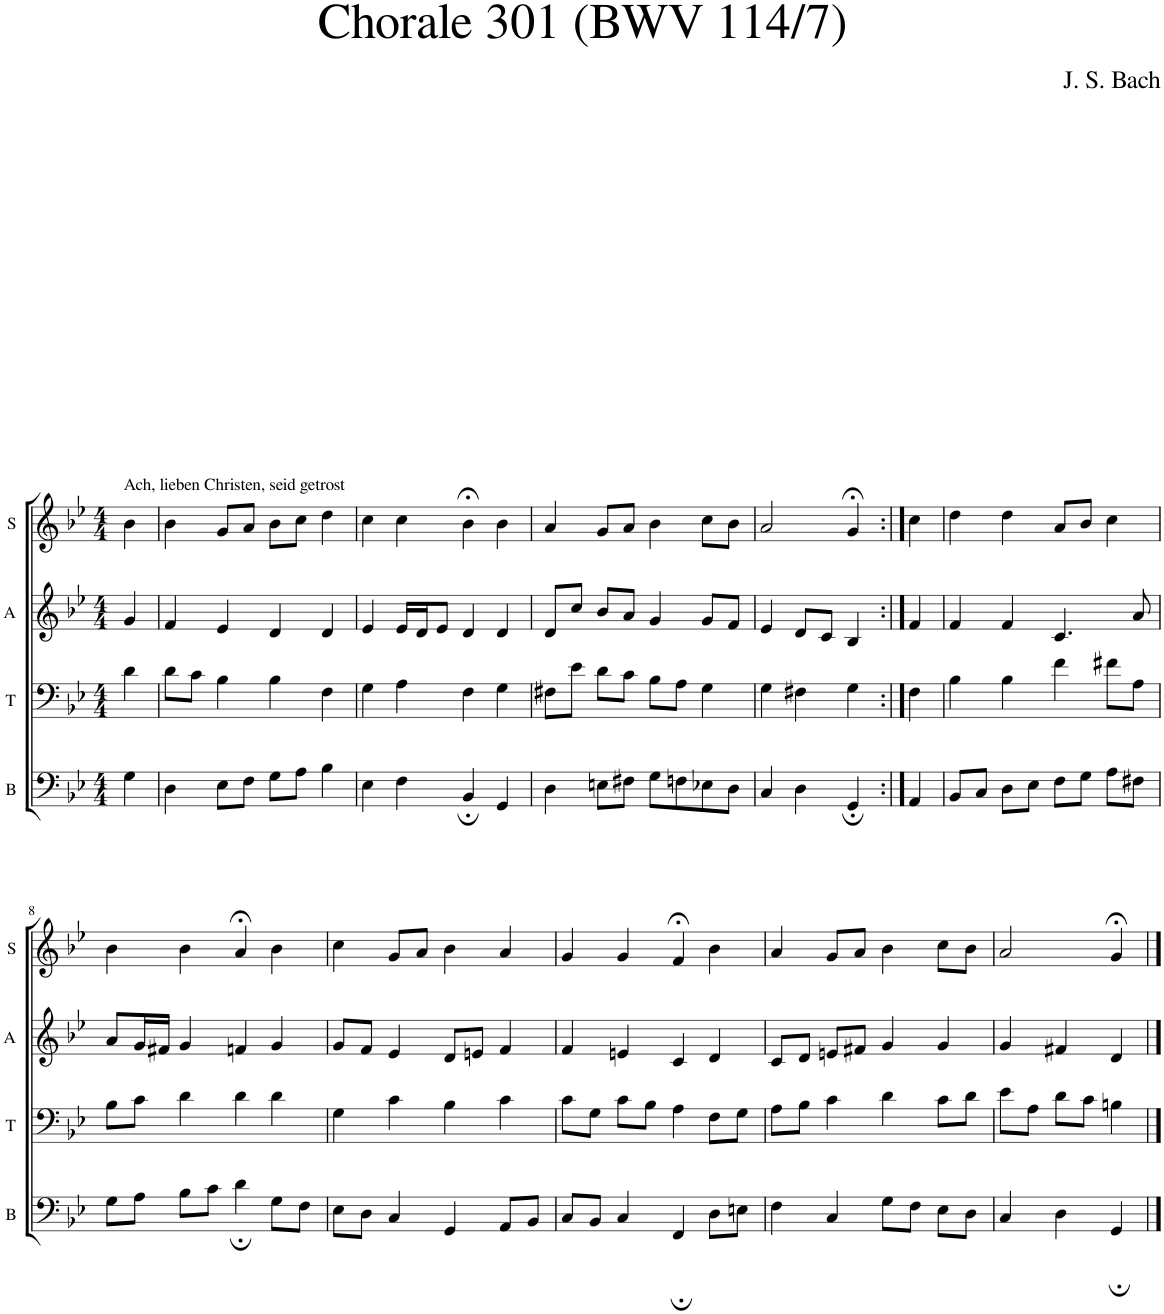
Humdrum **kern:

**kern	**kern	**kern	**kern
*part4	*part3	*part2	*part1
*staff4	*staff3	*staff2	*staff1
*I"B	*I"T	*I"A	*I"S
*I'B	*I'T	*I'A	*I'S
*clefF4	*clefF4	*clefG2	*clefG2
*k[b-e-]	*k[b-e-]	*k[b-e-]	*k[b-e-]
*M4/4	*M4/4	*M4/4	*M4/4
=1	=1	=1	=1
!	!	!	!LO:TX:a:t=Ach, lieben Christen, seid getrost
4G\	4d\	4g/	4b-\
=2	=2	=2	=2
4D\	8d\L	4f/	4b-\
.	8c\J	.	.
8E-\L	4B-\	4e-/	8g/L
8F\J	.	.	8a/J
8G\L	4B-\	4d/	8b-\L
8A\J	.	.	8cc\J
4B-\	4F\	4d/	4dd\
=3	=3	=3	=3
4E-\	4G\	4e-/	4cc\
4F\	4A\	16e-/LL	4cc\
.	.	16d/J	.
.	.	8e-/J	.
4BB-;/	4F\	4d/	4b-;<\
4GG/	4G\	4d/	4b-\
=4	=4	=4	=4
4D\	8F#X\L	8d/L	4a/
.	8e-\J	8cc/J	.
8En\L	8d\L	8b-/L	8g/L
8F#X\J	8c\J	8a/J	8a/J
8G\L	8B-\L	4g/	4b-\
8Fn\	8A\J	.	.
8E-X\	4G\	8g/L	8cc\L
8D\J	.	8f/J	8b-\J
=5	=5	=5	=5
4C/	4G\	4e-/	2a/
4D\	4F#X\	8d/L	.
.	.	8c/J	.
4GG;/	4G\	4B-/	4g;</
=6:|!	=6:|!	=6:|!	=6:|!
4AA/	4F\	4f/	4cc\
=7	=7	=7	=7
8BB-/L	4B-\	4f/	4dd\
8C/J	.	.	.
8D\L	4B-\	4f/	4dd\
8E-\J	.	.	.
8F\L	4f\	4.c/	8a/L
8G\J	.	.	8b-/J
8A\L	8f#X\L	.	4cc\
8F#X\J	8A\J	8a/	.
!!LO:LB:g=z
=8	=8	=8	=8
8G\L	8B-\L	8a/L	4b-\
8A\J	8c\J	16g/L	.
.	.	16f#X/JJ	.
8B-\L	4d\	4g/	4b-\
8c\J	.	.	.
4d;\	4d\	4fn/	4a;</
8G\L	4d\	4g/	4b-\
8F\J	.	.	.
=9	=9	=9	=9
8E-\L	4G\	8g/L	4cc\
8D\J	.	8f/J	.
4C/	4c\	4e-/	8g/L
.	.	.	8a/J
4GG/	4B-\	8d/L	4b-\
.	.	8en/J	.
8AA/L	4c\	4f/	4a/
8BB-/J	.	.	.
=10	=10	=10	=10
8C/L	8c\L	4f/	4g/
8BB-/J	8G\J	.	.
4C/	8c\L	4en/	4g/
.	8B-\J	.	.
4FF;/	4A\	4c/	4f;</
8D\L	8F\L	4d/	4b-\
8En\J	8G\J	.	.
=11	=11	=11	=11
4F\	8A\L	8c/L	4a/
.	8B-\J	8d/J	.
4C/	4c\	8en/L	8g/L
.	.	8f#X/J	8a/J
8G\L	4d\	4g/	4b-\
8F\J	.	.	.
8E-\L	8c\L	4g/	8cc\L
8D\J	8d\J	.	8b-\J
=12	=12	=12	=12
4C/	8e-\L	4g/	2a/
.	8A\J	.	.
4D\	8d\L	4f#X/	.
.	8c\J	.	.
4GG;/	4Bn\	4d/	4g;</
==	==	==	==
*-	*-	*-	*-
